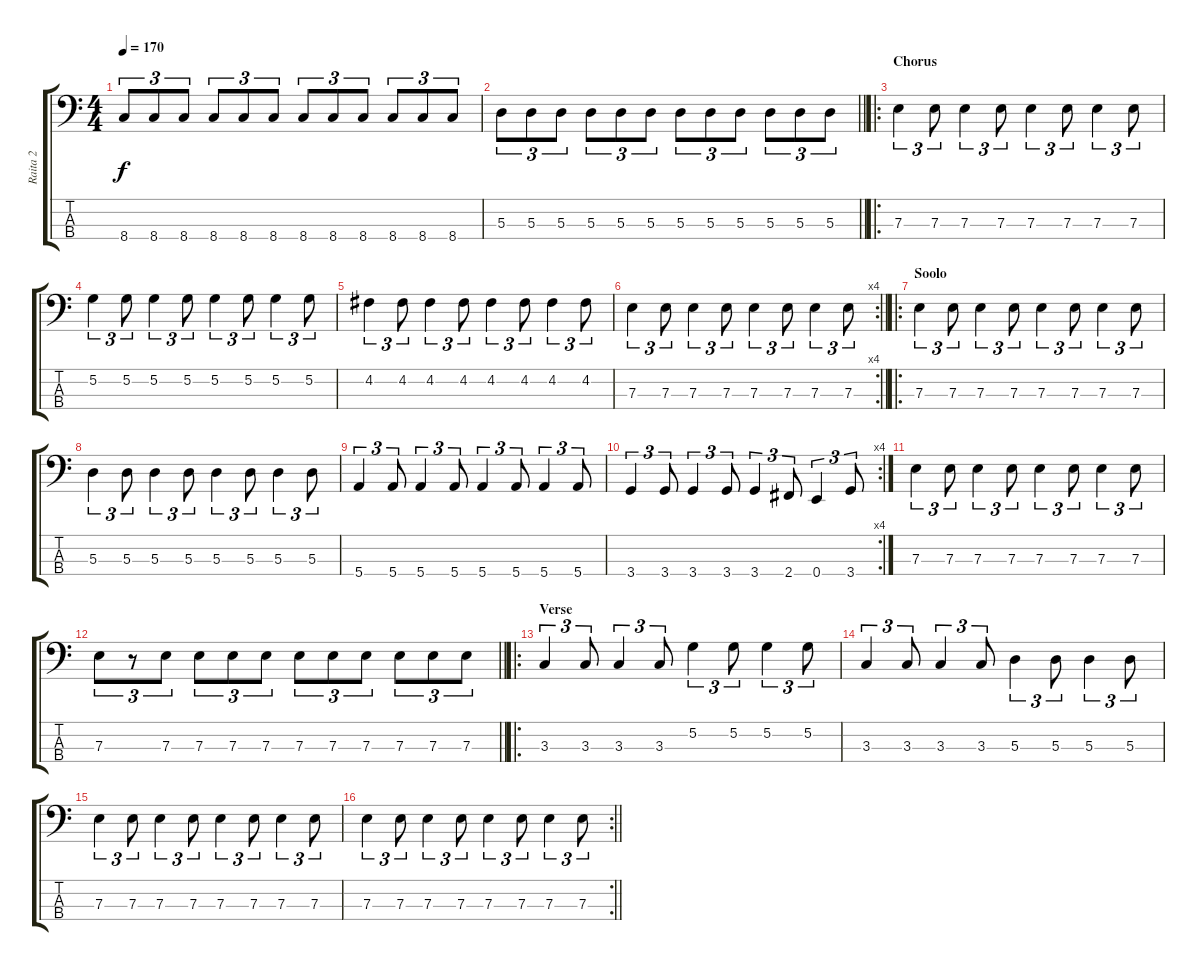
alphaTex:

\track ("Raita 2" "Raita 2") {instrument electricbassfinger}
\staff {score tabs}
\tuning (G2 D2 A1 E1) {hide}
\ts (4 4)
\tempo 170
\clef f4
\ks c
8.4.8{tu (3 2) dy f} 8.4.8{tu (3 2)} 8.4.8{tu (3 2)} 8.4.8{tu (3 2)} 8.4.8{tu (3 2)} 8.4.8{tu (3 2)} 8.4.8{tu (3 2)} 8.4.8{tu (3 2)} 8.4.8{tu (3 2)} 8.4.8{tu (3 2)} 8.4.8{tu (3 2)} 8.4.8{tu (3 2)} |
\barLineRight lightlight
5.3.8{tu (3 2)} 5.3.8{tu (3 2)} 5.3.8{tu (3 2)} 5.3.8{tu (3 2)} 5.3.8{tu (3 2)} 5.3.8{tu (3 2)} 5.3.8{tu (3 2)} 5.3.8{tu (3 2)} 5.3.8{tu (3 2)} 5.3.8{tu (3 2)} 5.3.8{tu (3 2)} 5.3.8{tu (3 2)} |
\ro
\section ("" "Chorus")
7.3.4{tu (3 2)} 7.3.8{tu (3 2)} 7.3.4{tu (3 2)} 7.3.8{tu (3 2)} 7.3.4{tu (3 2)} 7.3.8{tu (3 2)} 7.3.4{tu (3 2)} 7.3.8{tu (3 2)} |
5.2.4{tu (3 2)} 5.2.8{tu (3 2)} 5.2.4{tu (3 2)} 5.2.8{tu (3 2)} 5.2.4{tu (3 2)} 5.2.8{tu (3 2)} 5.2.4{tu (3 2)} 5.2.8{tu (3 2)} |
4.2.4{tu (3 2)} 4.2.8{tu (3 2)} 4.2.4{tu (3 2)} 4.2.8{tu (3 2)} 4.2.4{tu (3 2)} 4.2.8{tu (3 2)} 4.2.4{tu (3 2)} 4.2.8{tu (3 2)} |
\rc 4
\barLineRight lightlight
7.3.4{tu (3 2)} 7.3.8{tu (3 2)} 7.3.4{tu (3 2)} 7.3.8{tu (3 2)} 7.3.4{tu (3 2)} 7.3.8{tu (3 2)} 7.3.4{tu (3 2)} 7.3.8{tu (3 2)} |
\ro
\section ("" "Soolo")
7.3.4{tu (3 2)} 7.3.8{tu (3 2)} 7.3.4{tu (3 2)} 7.3.8{tu (3 2)} 7.3.4{tu (3 2)} 7.3.8{tu (3 2)} 7.3.4{tu (3 2)} 7.3.8{tu (3 2)} |
5.3.4{tu (3 2)} 5.3.8{tu (3 2)} 5.3.4{tu (3 2)} 5.3.8{tu (3 2)} 5.3.4{tu (3 2)} 5.3.8{tu (3 2)} 5.3.4{tu (3 2)} 5.3.8{tu (3 2)} |
5.4.4{tu (3 2)} 5.4.8{tu (3 2)} 5.4.4{tu (3 2)} 5.4.8{tu (3 2)} 5.4.4{tu (3 2)} 5.4.8{tu (3 2)} 5.4.4{tu (3 2)} 5.4.8{tu (3 2)} |
\rc 4
3.4.4{tu (3 2)} 3.4.8{tu (3 2)} 3.4.4{tu (3 2)} 3.4.8{tu (3 2)} 3.4.4{tu (3 2)} 2.4.8{tu (3 2)} 0.4.4{tu (3 2)} 3.4.8{tu (3 2)} |
7.3.4{tu (3 2)} 7.3.8{tu (3 2)} 7.3.4{tu (3 2)} 7.3.8{tu (3 2)} 7.3.4{tu (3 2)} 7.3.8{tu (3 2)} 7.3.4{tu (3 2)} 7.3.8{tu (3 2)} |
\barLineRight lightlight
7.3.8{tu (3 2)} r.8{tu (3 2)} 7.3.8{tu (3 2)} 7.3.8{tu (3 2)} 7.3.8{tu (3 2)} 7.3.8{tu (3 2)} 7.3.8{tu (3 2)} 7.3.8{tu (3 2)} 7.3.8{tu (3 2)} 7.3.8{tu (3 2)} 7.3.8{tu (3 2)} 7.3.8{tu (3 2)} |
\ro
\section ("" "Verse")
3.3.4{tu (3 2)} 3.3.8{tu (3 2)} 3.3.4{tu (3 2)} 3.3.8{tu (3 2)} 5.2.4{tu (3 2)} 5.2.8{tu (3 2)} 5.2.4{tu (3 2)} 5.2.8{tu (3 2)} |
3.3.4{tu (3 2)} 3.3.8{tu (3 2)} 3.3.4{tu (3 2)} 3.3.8{tu (3 2)} 5.3.4{tu (3 2)} 5.3.8{tu (3 2)} 5.3.4{tu (3 2)} 5.3.8{tu (3 2)} |
7.3.4{tu (3 2)} 7.3.8{tu (3 2)} 7.3.4{tu (3 2)} 7.3.8{tu (3 2)} 7.3.4{tu (3 2)} 7.3.8{tu (3 2)} 7.3.4{tu (3 2)} 7.3.8{tu (3 2)} |
\rc 2
\barLineRight lightlight
7.3.4{tu (3 2)} 7.3.8{tu (3 2)} 7.3.4{tu (3 2)} 7.3.8{tu (3 2)} 7.3.4{tu (3 2)} 7.3.8{tu (3 2)} 7.3.4{tu (3 2)} 7.3.8{tu (3 2)}
